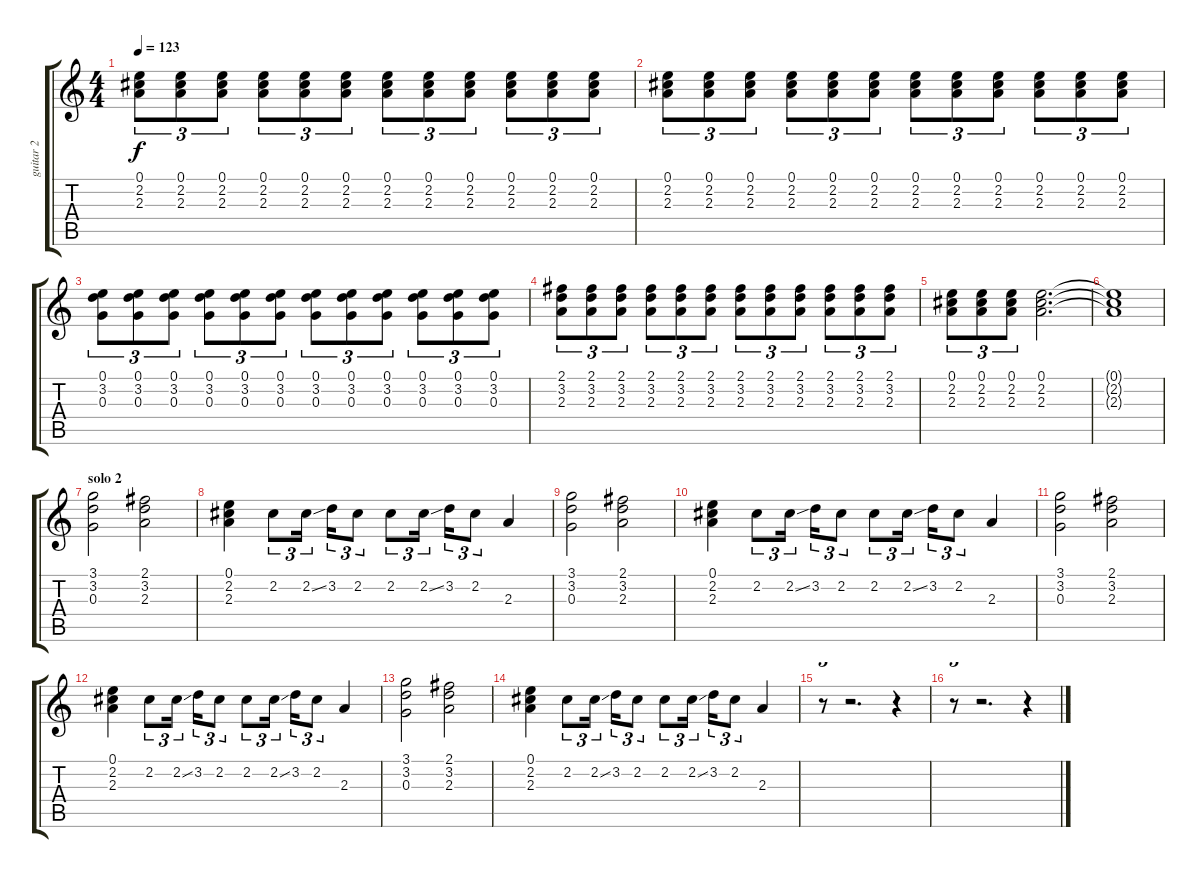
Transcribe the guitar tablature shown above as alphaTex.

\track ("guitar 2" "guitar 2") {instrument overdrivenguitar}
\staff {score tabs}
\tuning (E4 B3 G3 D3 A2 E2) {hide}
\ts (4 4)
\tempo 123
\clef g2
\ks c
(0.1 2.2 2.3).8{tu (3 2) txt "" dy f} (0.1 2.2 2.3).8{tu (3 2) txt ""} (0.1 2.2 2.3).8{tu (3 2) txt ""} (0.1 2.2 2.3).8{tu (3 2) txt ""} (0.1 2.2 2.3).8{tu (3 2) txt ""} (0.1 2.2 2.3).8{tu (3 2) txt ""} (0.1 2.2 2.3).8{tu (3 2) txt ""} (0.1 2.2 2.3).8{tu (3 2) txt ""} (0.1 2.2 2.3).8{tu (3 2) txt ""} (0.1 2.2 2.3).8{tu (3 2) txt ""} (0.1 2.2 2.3).8{tu (3 2) txt ""} (0.1 2.2 2.3).8{tu (3 2) txt ""} |
(0.1 2.2 2.3).8{tu (3 2) txt ""} (0.1 2.2 2.3).8{tu (3 2) txt ""} (0.1 2.2 2.3).8{tu (3 2) txt ""} (0.1 2.2 2.3).8{tu (3 2) txt ""} (0.1 2.2 2.3).8{tu (3 2) txt ""} (0.1 2.2 2.3).8{tu (3 2) txt ""} (0.1 2.2 2.3).8{tu (3 2) txt ""} (0.1 2.2 2.3).8{tu (3 2) txt ""} (0.1 2.2 2.3).8{tu (3 2) txt ""} (0.1 2.2 2.3).8{tu (3 2) txt ""} (0.1 2.2 2.3).8{tu (3 2) txt ""} (0.1 2.2 2.3).8{tu (3 2) txt ""} |
(0.1 3.2 0.3).8{tu (3 2) txt ""} (0.1 3.2 0.3).8{tu (3 2) txt ""} (0.1 3.2 0.3).8{tu (3 2) txt ""} (0.1 3.2 0.3).8{tu (3 2) txt ""} (0.1 3.2 0.3).8{tu (3 2) txt ""} (0.1 3.2 0.3).8{tu (3 2) txt ""} (0.1 3.2 0.3).8{tu (3 2) txt ""} (0.1 3.2 0.3).8{tu (3 2) txt ""} (0.1 3.2 0.3).8{tu (3 2) txt ""} (0.1 3.2 0.3).8{tu (3 2) txt ""} (0.1 3.2 0.3).8{tu (3 2) txt ""} (0.1 3.2 0.3).8{tu (3 2) txt ""} |
(2.1 3.2 2.3).8{tu (3 2) txt ""} (2.1 3.2 2.3).8{tu (3 2) txt ""} (2.1 3.2 2.3).8{tu (3 2) txt ""} (2.1 3.2 2.3).8{tu (3 2) txt ""} (2.1 3.2 2.3).8{tu (3 2) txt ""} (2.1 3.2 2.3).8{tu (3 2) txt ""} (2.1 3.2 2.3).8{tu (3 2) txt ""} (2.1 3.2 2.3).8{tu (3 2) txt ""} (2.1 3.2 2.3).8{tu (3 2) txt ""} (2.1 3.2 2.3).8{tu (3 2) txt ""} (2.1 3.2 2.3).8{tu (3 2) txt ""} (2.1 3.2 2.3).8{tu (3 2) txt ""} |
(0.1 2.2 2.3).8{tu (3 2) txt ""} (0.1 2.2 2.3).8{tu (3 2) txt ""} (0.1 2.2 2.3).8{tu (3 2) txt ""} (0.1 2.2 2.3).2{d txt ""} |
(0.1{t} 2.2{t} 2.3{t}).1{txt ""} |
\section ("" "solo 2")
(3.1 3.2 0.3).2{txt ""} (2.1 3.2 2.3).2{txt ""} |
(0.1 2.2 2.3).4{txt ""} 2.2.8{tu (3 2) txt ""} 2.2{ss}.16{tu (3 2) txt ""} 3.2.16{tu (3 2) txt ""} 2.2.8{tu (3 2) txt ""} 2.2.8{tu (3 2) txt ""} 2.2{ss}.16{tu (3 2) txt ""} 3.2.16{tu (3 2) txt ""} 2.2.8{tu (3 2) txt ""} 2.3.4{txt ""} |
(3.1 3.2 0.3).2{txt ""} (2.1 3.2 2.3).2{txt ""} |
(0.1 2.2 2.3).4{txt ""} 2.2.8{tu (3 2) txt ""} 2.2{ss}.16{tu (3 2) txt ""} 3.2.16{tu (3 2) txt ""} 2.2.8{tu (3 2) txt ""} 2.2.8{tu (3 2) txt ""} 2.2{ss}.16{tu (3 2) txt ""} 3.2.16{tu (3 2) txt ""} 2.2.8{tu (3 2) txt ""} 2.3.4{txt ""} |
(3.1 3.2 0.3).2{txt ""} (2.1 3.2 2.3).2{txt ""} |
(0.1 2.2 2.3).4{txt ""} 2.2.8{tu (3 2) txt ""} 2.2{ss}.16{tu (3 2) txt ""} 3.2.16{tu (3 2) txt ""} 2.2.8{tu (3 2) txt ""} 2.2.8{tu (3 2) txt ""} 2.2{ss}.16{tu (3 2) txt ""} 3.2.16{tu (3 2) txt ""} 2.2.8{tu (3 2) txt ""} 2.3.4{txt ""} |
(3.1 3.2 0.3).2{txt ""} (2.1 3.2 2.3).2{txt ""} |
(0.1 2.2 2.3).4{txt ""} 2.2.8{tu (3 2) txt ""} 2.2{ss}.16{tu (3 2) txt ""} 3.2.16{tu (3 2) txt ""} 2.2.8{tu (3 2) txt ""} 2.2.8{tu (3 2) txt ""} 2.2{ss}.16{tu (3 2) txt ""} 3.2.16{tu (3 2) txt ""} 2.2.8{tu (3 2) txt ""} 2.3.4{txt ""} |
r.8{tu (3 2) txt ""} r.2{d txt ""} r.4{tu (3 2)} |
r.8{tu (3 2) txt ""} r.2{d txt ""} r.4{tu (3 2)}
